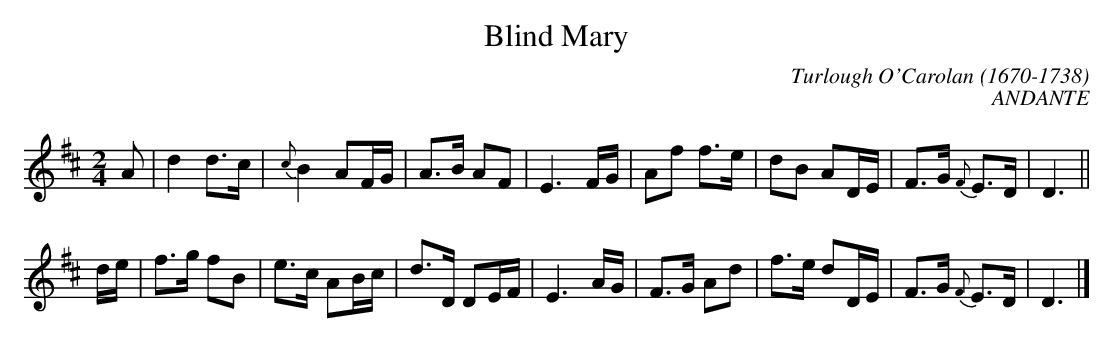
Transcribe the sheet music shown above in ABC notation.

X:1
T:Blind Mary
C:Turlough O'Carolan (1670-1738)
C:ANDANTE
M:2/4
L:1/16
K:D
A2|d4d3c|{c}B4A2FG|A3B A2F2|E6FG|A2f2 f3e|d2B2 A2DE|F3G {F}E3D|D6||
de|f3g f2B2|e3c A2Bc|d3D D2EF|E6AG|F3G A2d2|f3e d2DE|F3G {F}E3D|D6|]
